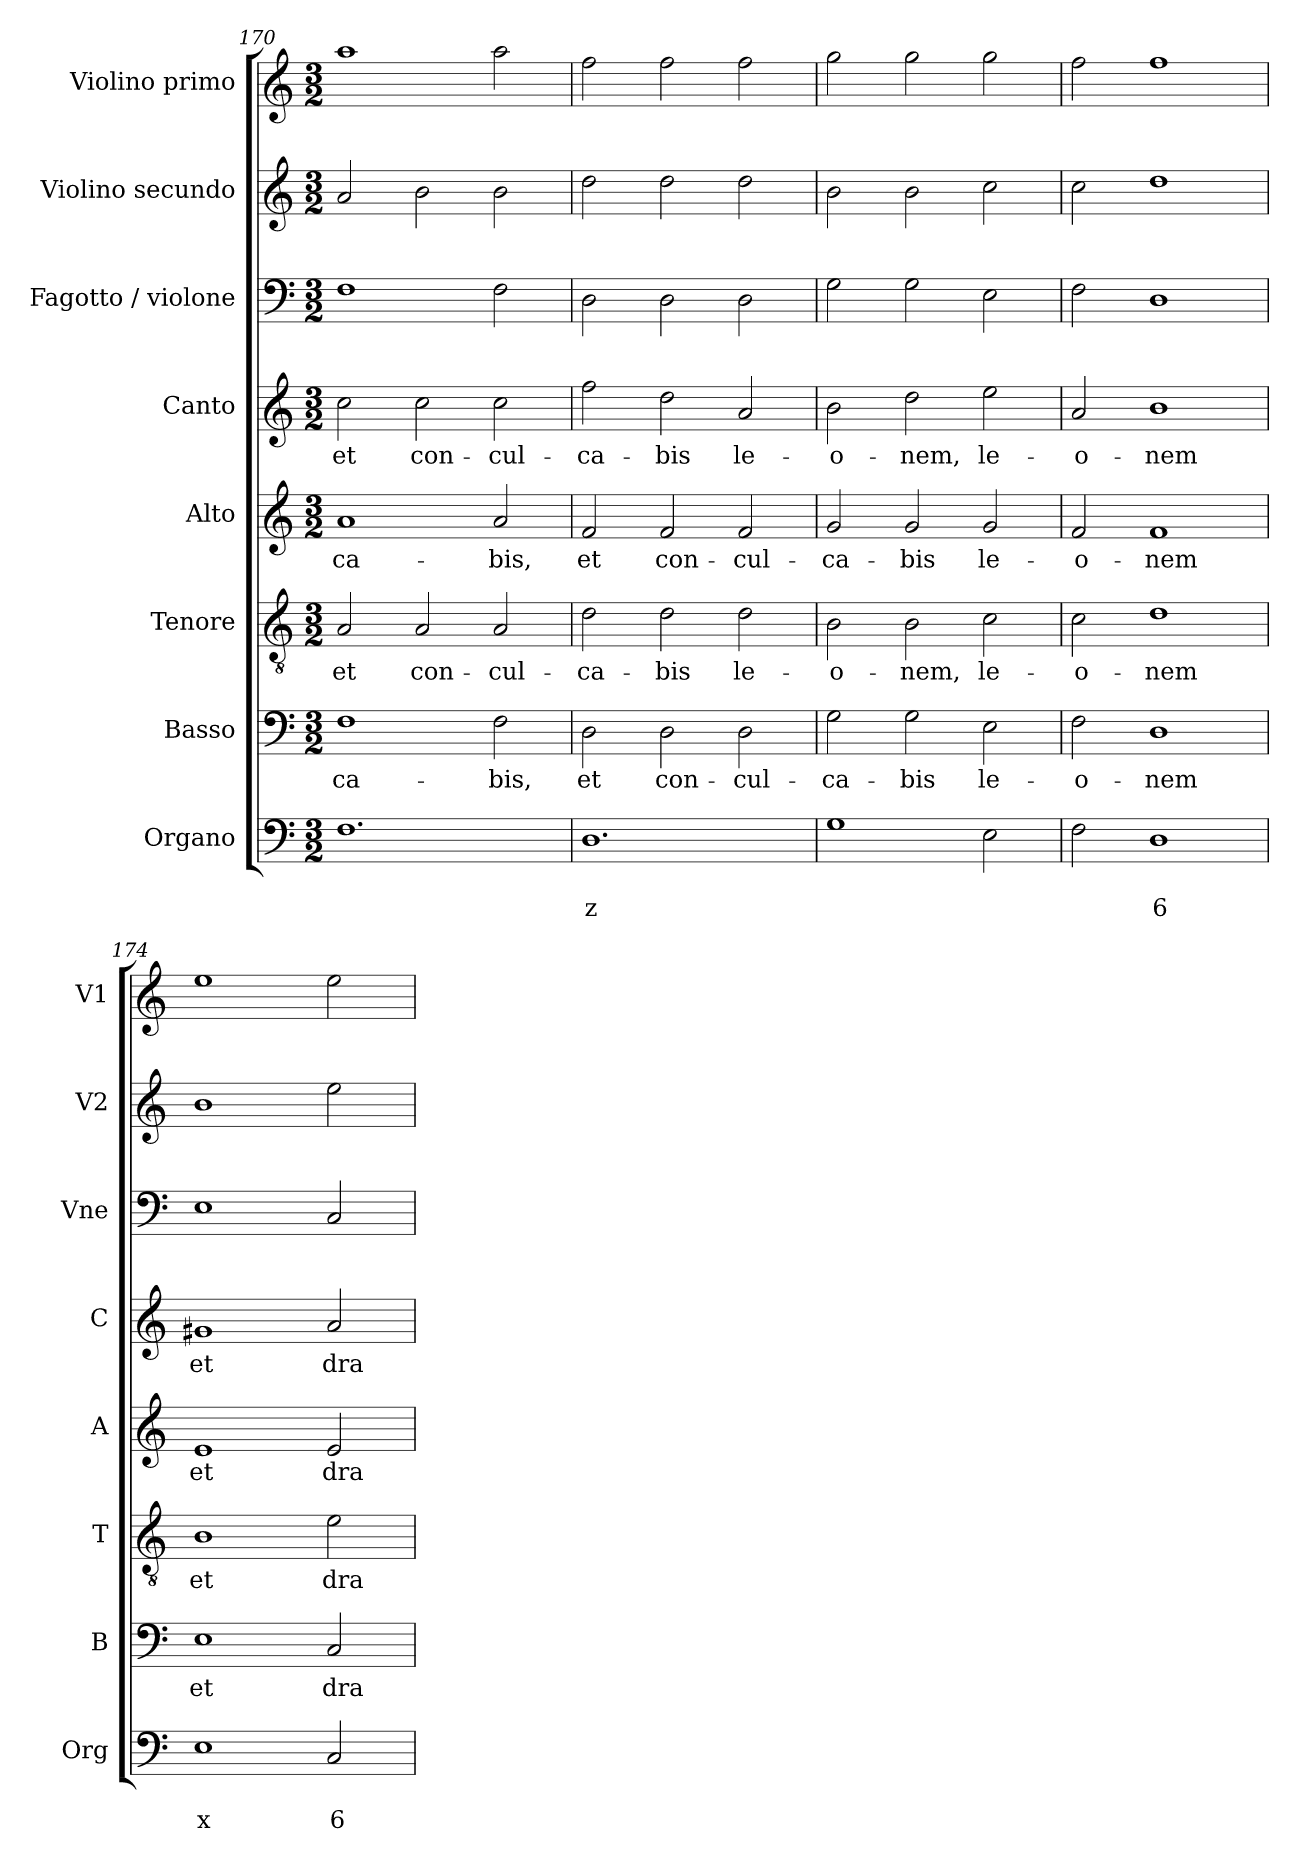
**kern	**text	**text	**kern	**text	**kern	**text	**kern	**text	**kern	**text	**kern	**kern	**kern
*part8	*part8	*part8	*part7	*part7	*part6	*part6	*part5	*part5	*part4	*part4	*part3	*part2	*part1
*staff8	*staff8	*staff8	*staff7	*staff7	*staff6	*staff6	*staff5	*staff5	*staff4	*staff4	*staff3	*staff2	*staff1
*I"Organo	*	*	*I"Basso	*	*I"Tenore	*	*I"Alto	*	*I"Canto	*	*I"Fagotto / violone	*I"Violino secundo	*I"Violino primo
*I'Org	*	*	*I'B	*	*I'T	*	*I'A	*	*I'C	*	*I'Vne	*I'V2	*I'V1
*clefF4	*	*	*clefF4	*	*clefGv2	*	*clefG2	*	*clefG2	*	*clefF4	*clefG2	*clefG2
*k[]	*	*	*k[]	*	*k[]	*	*k[]	*	*k[]	*	*k[]	*k[]	*k[]
*C:	*	*	*C:	*	*C:	*	*C:	*	*C:	*	*C:	*C:	*C:
*M3/2	*	*	*M3/2	*	*M3/2	*	*M3/2	*	*M3/2	*	*M3/2	*M3/2	*M3/2
=170	=170	=170	=170	=170	=170	=170	=170	=170	=170	=170	=170	=170	=170
!	!	!	!	!LO:LY:b	!	!LO:LY:b	!	!LO:LY:b	!	!LO:LY:b	!	!	!
1.F	.	.	1F	-ca-	2A/	et	1a	-ca-	2cc\	et	1F	2a/	1aa
!	!	!	!	!	!	!LO:LY:b	!	!	!	!LO:LY:b	!	!	!
.	.	.	.	.	2A/	con-	.	.	2cc\	con-	.	2b\	.
!	!	!	!	!LO:LY:b	!	!LO:LY:b	!	!LO:LY:b	!	!LO:LY:b	!	!	!
.	.	.	2F\	-bis,	2A/	-cul-	2a/	-bis,	2cc\	-cul-	2F\	2b\	2aa\
=171	=171	=171	=171	=171	=171	=171	=171	=171	=171	=171	=171	=171	=171
!	!	!LO:LY:b	!	!LO:LY:b	!	!LO:LY:b	!	!LO:LY:b	!	!LO:LY:b	!	!	!
1.D	.	z	2D\	et	2d\	-ca-	2f/	et	2ff\	-ca-	2D\	2dd\	2ff\
!	!	!	!	!LO:LY:b	!	!LO:LY:b	!	!LO:LY:b	!	!LO:LY:b	!	!	!
.	.	.	2D\	con-	2d\	-bis	2f/	con-	2dd\	-bis	2D\	2dd\	2ff\
!	!	!	!	!LO:LY:b	!	!LO:LY:b	!	!LO:LY:b	!	!LO:LY:b	!	!	!
.	.	.	2D\	-cul-	2d\	le-	2f/	-cul-	2a/	le-	2D\	2dd\	2ff\
=172	=172	=172	=172	=172	=172	=172	=172	=172	=172	=172	=172	=172	=172
!	!	!	!	!LO:LY:b	!	!LO:LY:b	!	!LO:LY:b	!	!LO:LY:b	!	!	!
1G	.	.	2G\	-ca-	2B\	-o-	2g/	-ca-	2b\	-o-	2G\	2b\	2gg\
!	!	!	!	!LO:LY:b	!	!LO:LY:b	!	!LO:LY:b	!	!LO:LY:b	!	!	!
.	.	.	2G\	-bis	2B\	-nem,	2g/	-bis	2dd\	-nem,	2G\	2b\	2gg\
!	!	!	!	!LO:LY:b	!	!LO:LY:b	!	!LO:LY:b	!	!LO:LY:b	!	!	!
2E\	.	.	2E\	le-	2c\	le-	2g/	le-	2ee\	le-	2E\	2cc\	2gg\
=173	=173	=173	=173	=173	=173	=173	=173	=173	=173	=173	=173	=173	=173
!	!	!	!	!LO:LY:b	!	!LO:LY:b	!	!LO:LY:b	!	!LO:LY:b	!	!	!
2F\	.	.	2F\	-o-	2c\	-o-	2f/	-o-	2a/	-o-	2F\	2cc\	2ff\
!	!	!LO:LY:b	!	!LO:LY:b	!	!LO:LY:b	!	!LO:LY:b	!	!LO:LY:b	!	!	!
1D	.	6	1D	-nem	1d	-nem	1f	-nem	1b	-nem	1D	1dd	1ff
=174	=174	=174	=174	=174	=174	=174	=174	=174	=174	=174	=174	=174	=174
!	!	!LO:LY:b	!	!LO:LY:b	!	!LO:LY:b	!	!LO:LY:b	!	!LO:LY:b	!	!	!
1E	.	x	1E	et	1B	et	1e	et	1g#X	et	1E	1b	1ee
!	!	!LO:LY:b	!	!LO:LY:b	!	!LO:LY:b	!	!LO:LY:b	!	!LO:LY:b	!	!	!
2C/	.	6	2C/	dra-	2e\	dra-	2e/	dra-	2a/	dra-	2C/	2ee\	2ee\
=	=	=	=	=	=	=	=	=	=	=	=	=	=
*-	*-	*-	*-	*-	*-	*-	*-	*-	*-	*-	*-	*-	*-
